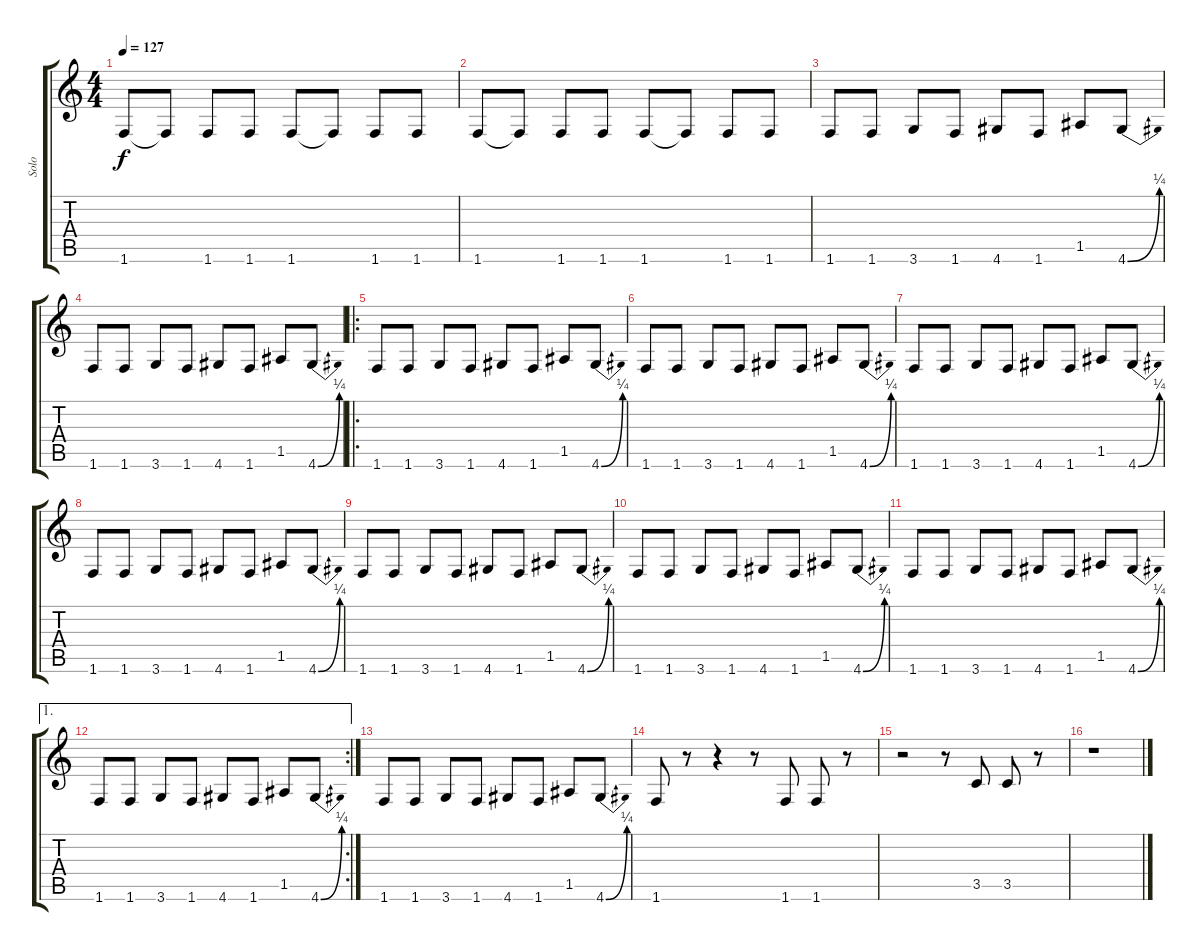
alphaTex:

\track ("Solo" "Solo") {instrument electricguitarjazz}
\staff {score tabs}
\tuning (E4 B3 G3 D3 A2 E2) {hide}
\ts (4 4)
\tempo 127
\clef g2
\ks c
1.6.8{dy f instrument electricguitarjazz} 1.6{t}.8 1.6.8 1.6.8 1.6.8 1.6{t}.8 1.6.8 1.6.8 |
1.6.8 1.6{t}.8 1.6.8 1.6.8 1.6.8 1.6{t}.8 1.6.8 1.6.8 |
1.6.8 1.6.8 3.6.8 1.6.8 4.6.8 1.6.8 1.5.8 4.6{be (bend 0 0 60 1)}.8 |
1.6.8 1.6.8 3.6.8 1.6.8 4.6.8 1.6.8 1.5.8 4.6{be (bend 0 0 60 1)}.8 |
\ro
1.6.8 1.6.8 3.6.8 1.6.8 4.6.8 1.6.8 1.5.8 4.6{be (bend 0 0 60 1)}.8 |
1.6.8 1.6.8 3.6.8 1.6.8 4.6.8 1.6.8 1.5.8 4.6{be (bend 0 0 60 1)}.8 |
1.6.8 1.6.8 3.6.8 1.6.8 4.6.8 1.6.8 1.5.8 4.6{be (bend 0 0 60 1)}.8 |
1.6.8 1.6.8 3.6.8 1.6.8 4.6.8 1.6.8 1.5.8 4.6{be (bend 0 0 60 1)}.8 |
1.6.8 1.6.8 3.6.8 1.6.8 4.6.8 1.6.8 1.5.8 4.6{be (bend 0 0 60 1)}.8 |
1.6.8 1.6.8 3.6.8 1.6.8 4.6.8 1.6.8 1.5.8 4.6{be (bend 0 0 60 1)}.8 |
1.6.8 1.6.8 3.6.8 1.6.8 4.6.8 1.6.8 1.5.8 4.6{be (bend 0 0 60 1)}.8 |
\ae 1
\rc 2
1.6.8 1.6.8 3.6.8 1.6.8 4.6.8 1.6.8 1.5.8 4.6{be (bend 0 0 60 1)}.8 |
1.6.8 1.6.8 3.6.8 1.6.8 4.6.8 1.6.8 1.5.8 4.6{be (bend 0 0 60 1)}.8 |
1.6.8 r.8 r.4 r.8 1.6.8 1.6.8 r.8 |
r.2 r.8 3.5.8 3.5.8 r.8 |
r.1
